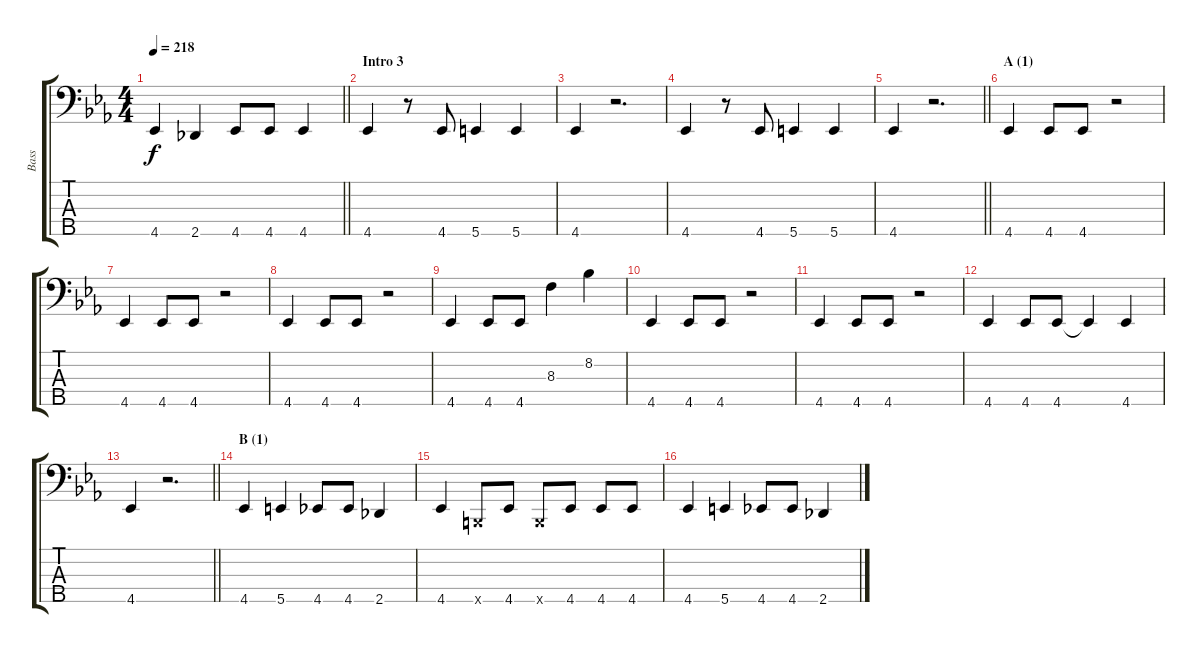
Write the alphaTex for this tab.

\track ("Bass" "Bass") {instrument slapbass2}
\staff {score tabs}
\tuning (G2 D2 A1 E1 B0) {hide}
\ts (4 4)
\tempo 218
\clef f4
\barLineRight lightlight
\ks eb
4.5.4{dy f} 2.5.4 4.5.8 4.5.8 4.5.4 |
\section ("" "Intro 3")
4.5.4 r.8 4.5.8 5.5.4 5.5.4 |
4.5.4 r.2{d} |
4.5.4 r.8 4.5.8 5.5.4 5.5.4 |
\barLineRight lightlight
4.5.4 r.2{d} |
\section ("" "A (1)")
4.5.4 4.5.8 4.5.8 r.2 |
4.5.4 4.5.8 4.5.8 r.2 |
4.5.4 4.5.8 4.5.8 r.2 |
4.5.4 4.5.8 4.5.8 8.3.4 8.2.4 |
4.5.4 4.5.8 4.5.8 r.2 |
4.5.4 4.5.8 4.5.8 r.2 |
4.5.4 4.5.8 4.5.8 4.5{t}.4 4.5.4 |
\barLineRight lightlight
4.5.4 r.2{d} |
\section ("" "B (1)")
4.5.4 5.5.4 4.5.8 4.5.8 2.5.4 |
4.5.4 0.5{x}.8 4.5.8 0.5{x}.8 4.5.8 4.5.8 4.5.8 |
4.5.4 5.5.4 4.5.8 4.5.8 2.5.4
